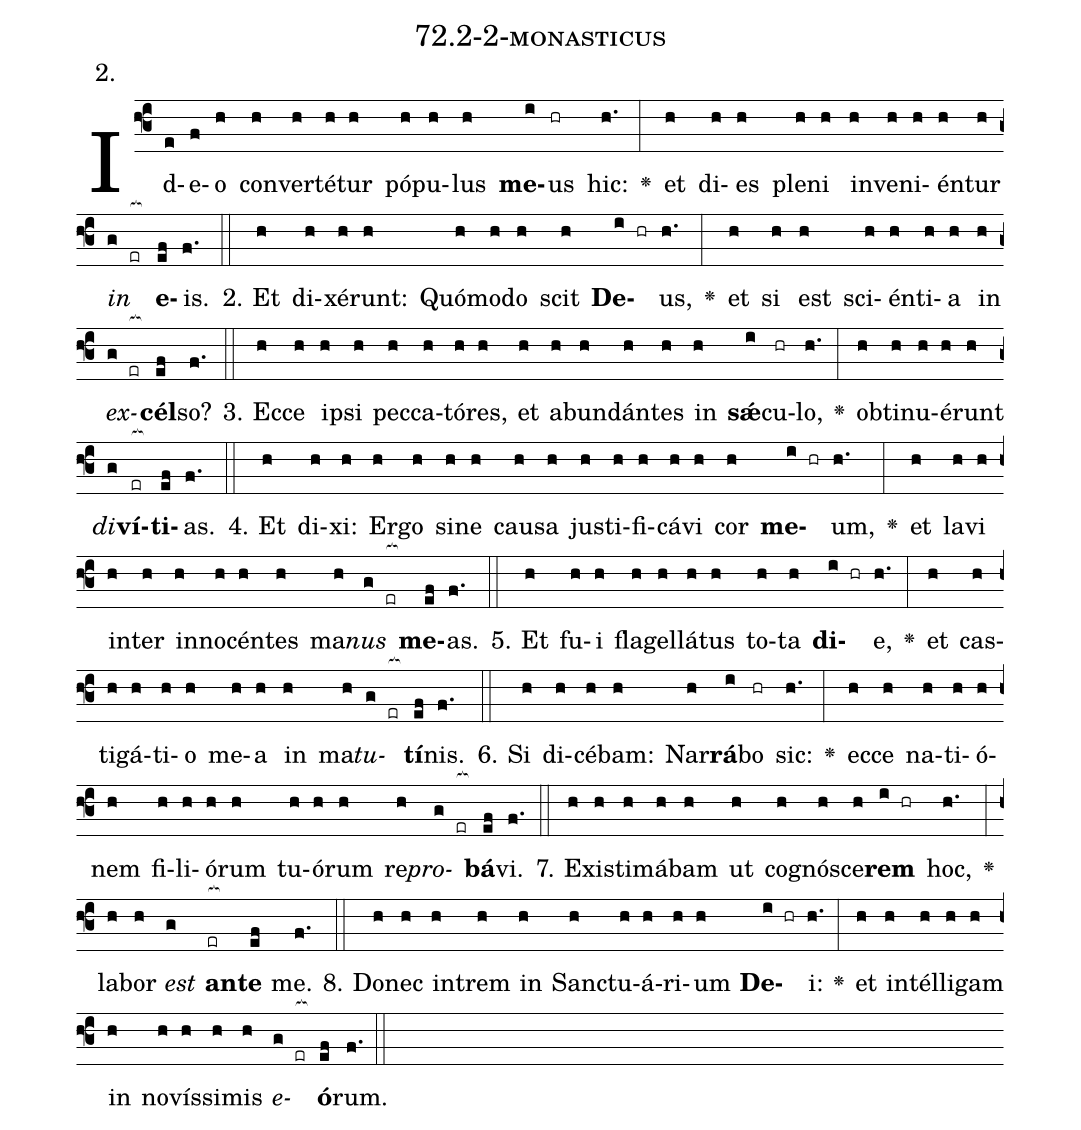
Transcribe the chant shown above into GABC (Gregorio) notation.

name: 72.2-2-monasticus;
annotation: 2.;
%%
(f3)Id(e)e(f)o(h) con(h)ver(h)té(h)tur(h) pó(h)pu(h)lus(h) <b>me</b>(i)us(hr) hic:(h.) <v>\greheightstar</v>(:) et(h) di(h)es(h) ple(h)ni(h) in(h)ve(h)ni(h)én(h)tur(h) <i>in</i>(g er[ocb:1{]) <b>e</b>(ef[ocb:0}])is.(f.) (::)
2. Et(h) di(h)xé(h)runt:(h) Quó(h)mo(h)do(h) scit(h) <b>De</b>(i hr)us,(h.) <v>\greheightstar</v>(:) et(h) si(h) est(h) sci(h)én(h)ti(h)a(h) in(h) <i>ex</i>(g er[ocb:1{])<b>cél</b>(ef[ocb:0}])so?(f.) (::)
3. Ec(h)ce(h) ip(h)si(h) pec(h)ca(h)tó(h)res,(h) et(h) ab(h)un(h)dán(h)tes(h) in(h) <b>sǽ</b>(i)cu(hr)lo,(h.) <v>\greheightstar</v>(:) ob(h)ti(h)nu(h)é(h)runt(h) <i>di</i>(g)<b>ví</b>(er[ocb:1{])<b>ti</b>(ef[ocb:0}])as.(f.) (::)
4. Et(h) di(h)xi:(h) Er(h)go(h) si(h)ne(h) cau(h)sa(h) jus(h)ti(h)fi(h)cá(h)vi(h) cor(h) <b>me</b>(i hr)um,(h.) <v>\greheightstar</v>(:) et(h) la(h)vi(h) in(h)ter(h) in(h)no(h)cén(h)tes(h) ma(h)<i>nus</i>(g er[ocb:1{]) <b>me</b>(ef[ocb:0}])as.(f.) (::)
5. Et(h) fu(h)i(h) fla(h)gel(h)lá(h)tus(h) to(h)ta(h) <b>di</b>(i hr)e,(h.) <v>\greheightstar</v>(:) et(h) cas(h)ti(h)gá(h)ti(h)o(h) me(h)a(h) in(h) ma(h)<i>tu</i>(g er[ocb:1{])<b>tí</b>(ef[ocb:0}])nis.(f.) (::)
6. Si(h) di(h)cé(h)bam:(h) Nar(h)<b>rá</b>(i)bo(hr) sic:(h.) <v>\greheightstar</v>(:) ec(h)ce(h) na(h)ti(h)ó(h)nem(h) fi(h)li(h)ó(h)rum(h) tu(h)ó(h)rum(h) re(h)<i>pro</i>(g er[ocb:1{])<b>bá</b>(ef[ocb:0}])vi.(f.) (::)
7. Ex(h)is(h)ti(h)má(h)bam(h) ut(h) co(h)gnó(h)sce(h)<b>rem</b>(i hr) hoc,(h.) <v>\greheightstar</v>(:) la(h)bor(h) <i>est</i>(g) <b>an</b>(er[ocb:1{])<b>te</b>(ef[ocb:0}]) me.(f.) (::)
8. Do(h)nec(h) in(h)trem(h) in(h) Sanc(h)tu(h)á(h)ri(h)um(h) <b>De</b>(i hr)i:(h.) <v>\greheightstar</v>(:) et(h) in(h)tél(h)li(h)gam(h) in(h) no(h)vís(h)si(h)mis(h) <i>e</i>(g er[ocb:1{])<b>ó</b>(ef[ocb:0}])rum.(f.) (::)
